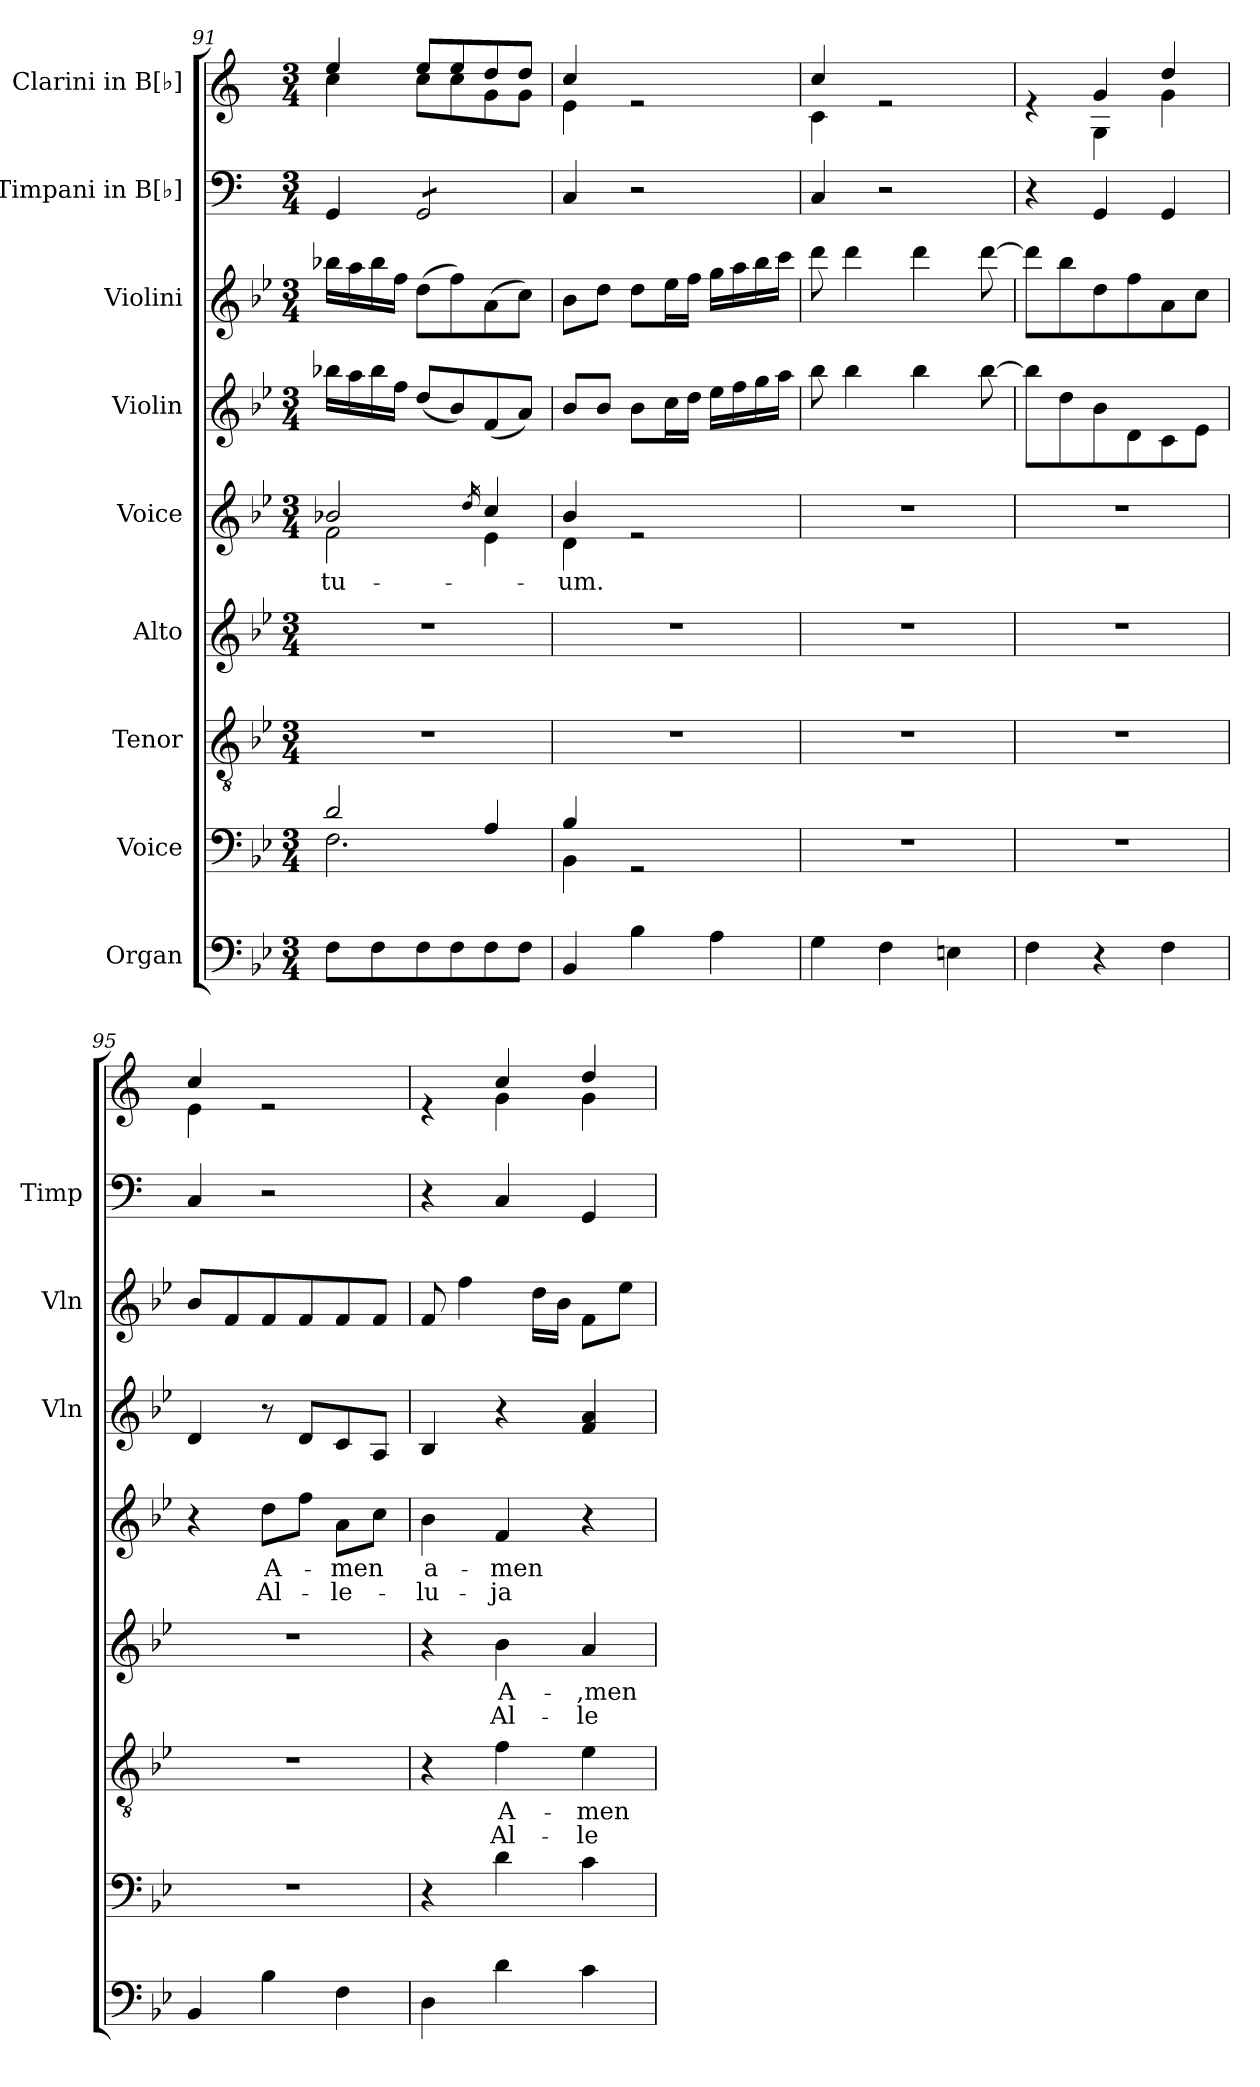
**kern	**kern	**kern	**text	**text	**kern	**text	**text	**kern	**text	**text	**kern	**kern	**kern	**kern
*part9	*part8	*part7	*part7	*part7	*part6	*part6	*part6	*part5	*part5	*part5	*part4	*part3	*part2	*part1
*staff9	*staff8	*staff7	*staff7	*staff7	*staff6	*staff6	*staff6	*staff5	*staff5	*staff5	*staff4	*staff3	*staff2	*staff1
*I"Organ	*I"Voice	*I"Tenor	*	*	*I"Alto	*	*	*I"Voice	*	*	*I"Violin	*I"Violini	*I"Timpani in B[♭]	*I"Clarini in B[♭]
*	*	*	*	*	*	*	*	*	*	*	*I'Vln	*I'Vln	*I'Timp	*
*clefF4	*clefF4	*clefGv2	*	*	*clefG2	*	*	*clefG2	*	*	*clefG2	*clefG2	*clefF4	*clefG2
*	*	*	*	*	*	*	*	*	*	*	*	*	*ITrd1c2	*ITrd1c2
*k[b-e-]	*k[b-e-]	*k[b-e-]	*	*	*k[b-e-]	*	*	*k[b-e-]	*	*	*k[b-e-]	*k[b-e-]	*k[b-e-]	*k[b-e-]
*M3/4	*M3/4	*M3/4	*	*	*M3/4	*	*	*M3/4	*	*	*M3/4	*M3/4	*M3/4	*M3/4
=91	=91	=91	=91	=91	=91	=91	=91	=91	=91	=91	=91	=91	=91	=91
*	*^	*	*	*	*	*	*	*	*	*	*	*	*	*
!	!	!	!	!	!	!	!	!	!	!LO:LY:b	!	!	!	!	!
*	*	*	*	*	*	*	*	*	*^	*	*	*	*	*	*^
8F\L	2d/	2.F\	2.r	.	.	2.r	.	.	2b-X/	2f\	tu-	.	16bb-X\LL	16bb-X\LL	4FF/	4dd/	4b-\
.	.	.	.	.	.	.	.	.	.	.	.	.	16aa\	16aa\	.	.	.
8F\	.	.	.	.	.	.	.	.	.	.	.	.	16bb-\	16bb-\	.	.	.
.	.	.	.	.	.	.	.	.	.	.	.	.	16ff\JJ	16ff\JJ	.	.	.
*	*	*	*	*	*	*	*	*	*	*	*	*	*	*	*tremolo	*	*
8F\	.	.	.	.	.	.	.	.	.	.	.	.	(8dd/L	(8dd\L	8FF/L	8dd/L	8b-\L
8F\	.	.	.	.	.	.	.	.	.	.	.	.	8b-/)	8ff\)	8FF/	8dd/	8b-\
.	.	.	.	.	.	.	.	.	16qdd/	.	.	.	.	.	.	.	.
8F\	4A/	.	.	.	.	.	.	.	4cc/	4e-\	.	.	(8f/	(8a\	8FF/	8cc/	8f\
8F\J	.	.	.	.	.	.	.	.	.	.	.	.	8a/J)	8cc\J)	8FF/J	8cc/J	8f\J
*	*	*	*	*	*	*	*	*	*	*	*	*	*	*	*Xtremolo	*	*
=92	=92	=92	=92	=92	=92	=92	=92	=92	=92	=92	=92	=92	=92	=92	=92	=92	=92
!	!	!	!	!	!	!	!	!	!	!	!LO:LY:b	!	!	!	!	!	!
4BB-/	4B-/	4BB-\	2.r	.	.	2.r	.	.	4b-/	4d\	-um.	.	8b-/L	8b-\L	4BB-/	4b-/	4d\
.	.	.	.	.	.	.	.	.	.	.	.	.	8b-/J	8dd\J	.	.	.
4B-\	2rGG	2ryy	.	.	.	.	.	.	2re	2ryy	.	.	8b-\L	8dd\L	2r	2re	2ryy
.	.	.	.	.	.	.	.	.	.	.	.	.	16cc\L	16ee-\L	.	.	.
.	.	.	.	.	.	.	.	.	.	.	.	.	16dd\JJ	16ff\JJ	.	.	.
4A\	.	.	.	.	.	.	.	.	.	.	.	.	16ee-\LL	16gg\LL	.	.	.
.	.	.	.	.	.	.	.	.	.	.	.	.	16ff\	16aa\	.	.	.
.	.	.	.	.	.	.	.	.	.	.	.	.	16gg\	16bb-\	.	.	.
.	.	.	.	.	.	.	.	.	.	.	.	.	16aa\JJ	16ccc\JJ	.	.	.
*	*v	*v	*	*	*	*	*	*	*v	*v	*	*	*	*	*	*	*
=93	=93	=93	=93	=93	=93	=93	=93	=93	=93	=93	=93	=93	=93	=93	=93
4G\	2.r	2.r	.	.	2.r	.	.	2.r	.	.	8bb-\	8ddd\	4BB-/	4b-/	4B-\
.	.	.	.	.	.	.	.	.	.	.	4bb-\	4ddd\	.	.	.
4F\	.	.	.	.	.	.	.	.	.	.	.	.	2r	2re	2ryy
.	.	.	.	.	.	.	.	.	.	.	4bb-\	4ddd\	.	.	.
4En\	.	.	.	.	.	.	.	.	.	.	.	.	.	.	.
.	.	.	.	.	.	.	.	.	.	.	[8bb-\	[8ddd\	.	.	.
!!LO:PB:g=z	!!
=94	=94	=94	=94	=94	=94	=94	=94	=94	=94	=94	=94	=94	=94	=94	=94
4F\	2.r	2.r	.	.	2.r	.	.	2.r	.	.	8bb-\L]	8ddd\L]	4r	4re	4ryy
.	.	.	.	.	.	.	.	.	.	.	8dd\	8bb-\	.	.	.
4r	.	.	.	.	.	.	.	.	.	.	8b-\	8dd\	4FF/	4f/	4F\
.	.	.	.	.	.	.	.	.	.	.	8d\	8ff\	.	.	.
4F\	.	.	.	.	.	.	.	.	.	.	8c\	8a\	4FF/	4cc/	4f\
.	.	.	.	.	.	.	.	.	.	.	8e-\J	8cc\J	.	.	.
=95	=95	=95	=95	=95	=95	=95	=95	=95	=95	=95	=95	=95	=95	=95	=95
4BB-/	2.r	2.r	.	.	2.r	.	.	4r	.	.	4d/	8b-/L	4BB-/	4b-/	4d\
.	.	.	.	.	.	.	.	.	.	.	.	8f/	.	.	.
!	!	!	!	!	!	!	!	!	!LO:LY:b	!LO:LY:b	!	!	!	!	!
4B-\	.	.	.	.	.	.	.	8dd\L	A-	Al-	8r	8f/	2r	2re	2ryy
.	.	.	.	.	.	.	.	8ff\J	.	.	8d/L	8f/	.	.	.
!	!	!	!	!	!	!	!	!	!LO:LY:b	!LO:LY:b	!	!	!	!	!
4F\	.	.	.	.	.	.	.	8a\L	-men	-le-	8c/	8f/	.	.	.
.	.	.	.	.	.	.	.	8cc\J	.	.	8A/J	8f/J	.	.	.
=96	=96	=96	=96	=96	=96	=96	=96	=96	=96	=96	=96	=96	=96	=96	=96
!	!	!	!	!	!	!	!	!	!LO:LY:b	!LO:LY:b	!	!	!	!	!
4D\	4r	4r	.	.	4r	.	.	4b-\	a-	-lu-	4B-/	8f/	4r	4re	4ryy
.	.	.	.	.	.	.	.	.	.	.	.	4ff\	.	.	.
!	!	!	!LO:LY:b	!LO:LY:b	!	!LO:LY:b	!LO:LY:b	!	!LO:LY:b	!LO:LY:b	!	!	!	!	!
4d\	4d\	4f\	A-	Al-	4b-\	A-	Al-	4f/	-men	-ja	4r	.	4BB-/	4b-/	4f\
.	.	.	.	.	.	.	.	.	.	.	.	16dd\LL	.	.	.
.	.	.	.	.	.	.	.	.	.	.	.	16b-\JJ	.	.	.
!	!	!	!LO:LY:b	!LO:LY:b	!	!LO:LY:b	!LO:LY:b	!	!	!	!	!	!	!	!
4c\	4c\	4e-\	-men	-le-	4a/	-,men	-le-	4r	.	.	4f/ 4a/	8f\L	4FF/	4cc/	4f\
.	.	.	.	.	.	.	.	.	.	.	.	8ee-\J	.	.	.
*	*	*	*	*	*	*	*	*	*	*	*	*	*	*v	*v
=	=	=	=	=	=	=	=	=	=	=	=	=	=	=
*-	*-	*-	*-	*-	*-	*-	*-	*-	*-	*-	*-	*-	*-	*-
